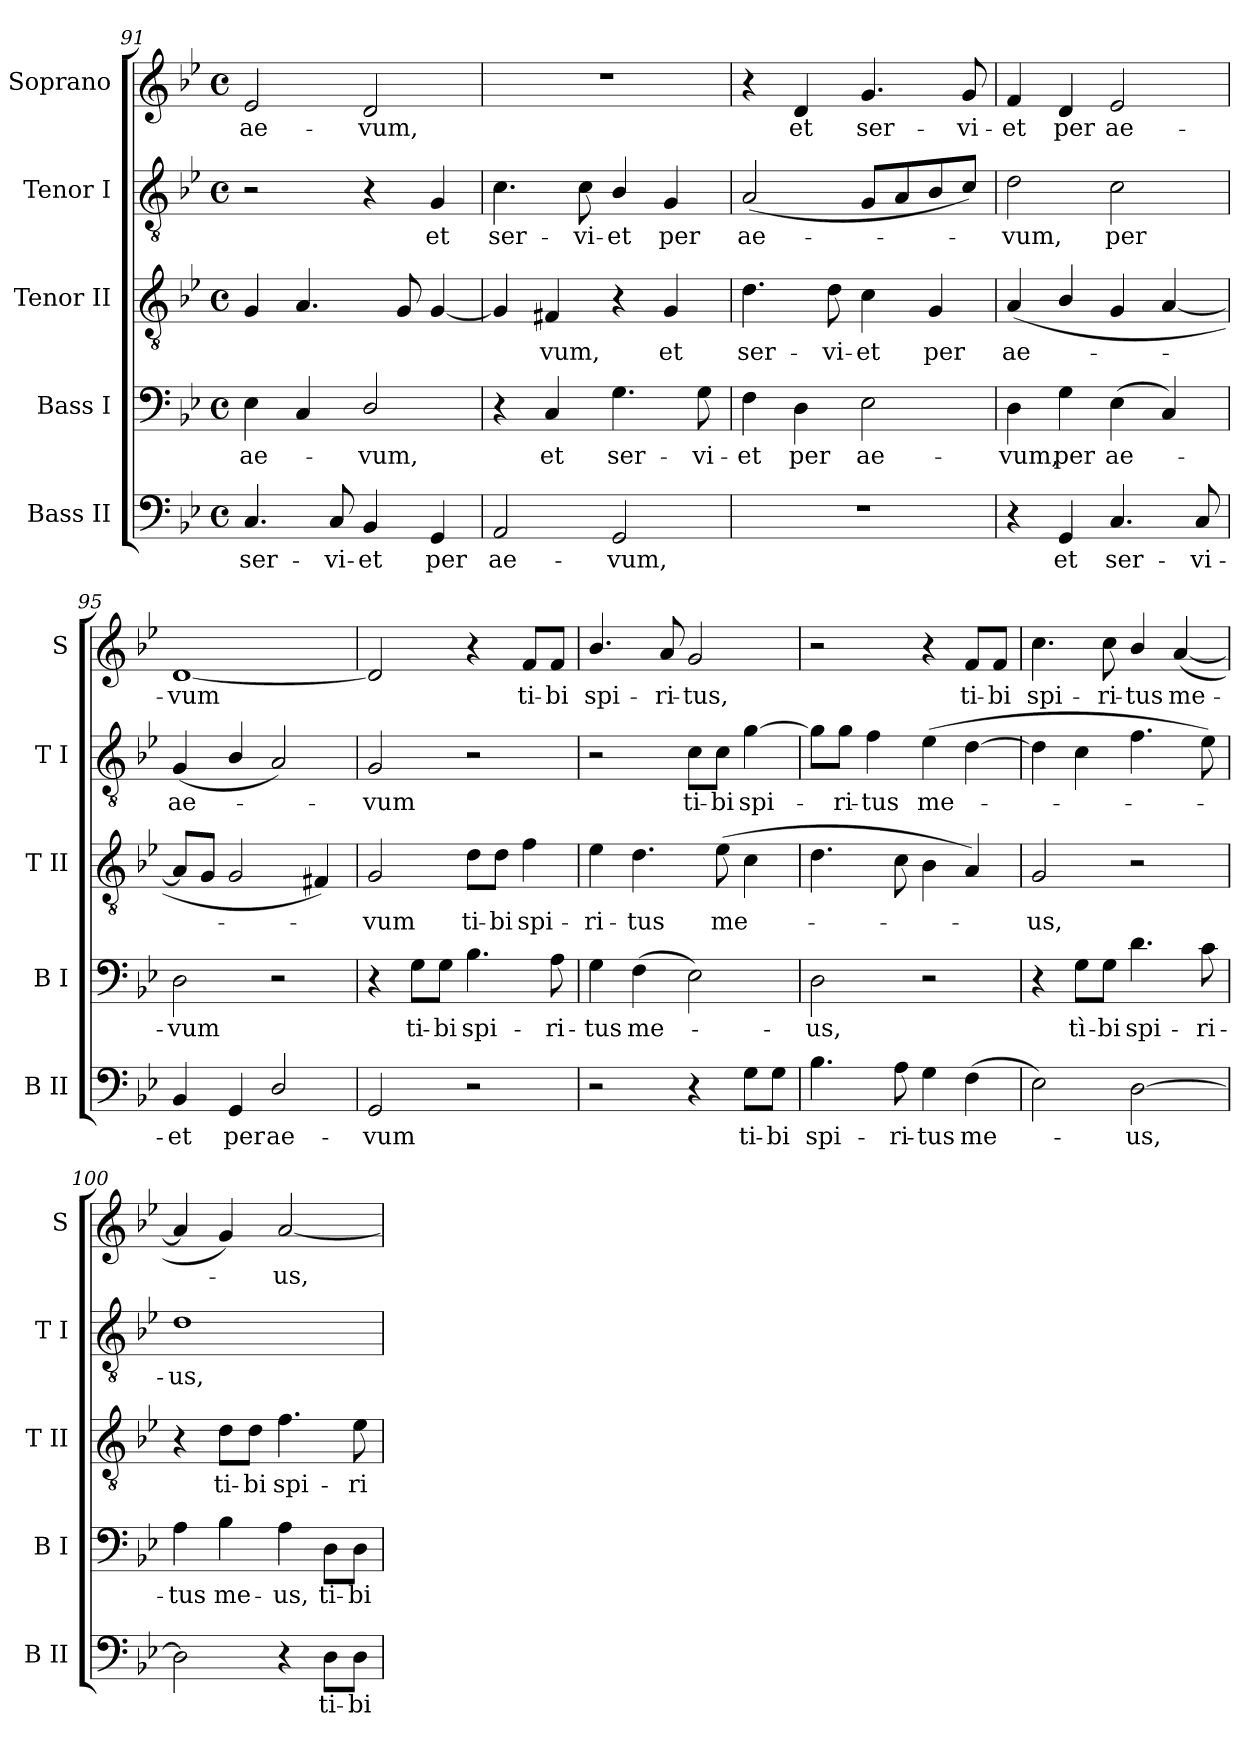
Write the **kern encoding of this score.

**kern	**text	**kern	**text	**kern	**text	**kern	**text	**kern	**text
*part5	*part5	*part4	*part4	*part3	*part3	*part2	*part2	*part1	*part1
*staff5	*staff5	*staff4	*staff4	*staff3	*staff3	*staff2	*staff2	*staff1	*staff1
*I"Bass II	*	*I"Bass I	*	*I"Tenor II	*	*I"Tenor I	*	*I"Soprano	*
*I'B II	*	*I'B I	*	*I'T II	*	*I'T I	*	*I'S	*
*clefF4	*	*clefF4	*	*clefGv2	*	*clefGv2	*	*clefG2	*
*k[b-e-]	*	*k[b-e-]	*	*k[b-e-]	*	*k[b-e-]	*	*k[b-e-]	*
*B-:	*	*B-:	*	*B-:	*	*B-:	*	*B-:	*
*M4/4	*	*M4/4	*	*M4/4	*	*M4/4	*	*M4/4	*
*met(c)	*	*met(c)	*	*met(c)	*	*met(c)	*	*met(c)	*
=91	=91	=91	=91	=91	=91	=91	=91	=91	=91
!	!LO:LY:b	!	!LO:LY:b	!	!	!	!	!	!LO:LY:b
4.C/	ser-	4E-\	ae-	4G/	.	2r	.	2e-/	ae-
.	.	4C/	.	4.A/	.	.	.	.	.
!	!LO:LY:b	!	!	!	!	!	!	!	!
8C/	-vi-	.	.	.	.	.	.	.	.
!	!LO:LY:b	!	!LO:LY:b	!	!	!	!	!	!LO:LY:b
4BB-/	-et	2D/	vum,	.	.	4r	.	2d/	-vum,
.	.	.	.	8G/	.	.	.	.	.
!	!LO:LY:b	!	!	!	!	!	!LO:LY:b	!	!
4GG/	per	.	.	[4G/	.	4G/	et	.	.
=92	=92	=92	=92	=92	=92	=92	=92	=92	=92
!	!LO:LY:b	!	!	!	!	!	!LO:LY:b	!	!
2AA/	ae-	4r	.	4G/]	.	4.c\	ser-	1r	.
!	!	!	!LO:LY:b	!	!LO:LY:b	!	!	!	!
.	.	4C/	et	4F#X/	vum,	.	.	.	.
!	!	!	!	!	!	!	!LO:LY:b	!	!
.	.	.	.	.	.	8c\	-vi-	.	.
!	!LO:LY:b	!	!LO:LY:b	!	!	!	!LO:LY:b	!	!
2GG/	-vum,	4.G\	ser-	4r	.	4B-/	-et	.	.
!	!	!	!	!	!LO:LY:b	!	!LO:LY:b	!	!
.	.	.	.	4G/	et	4G/	per	.	.
!	!	!	!LO:LY:b	!	!	!	!	!	!
.	.	8G\	-vi-	.	.	.	.	.	.
!!LO:LB:g=z
=93	=93	=93	=93	=93	=93	=93	=93	=93	=93
!	!	!	!LO:LY:b	!	!LO:LY:b	!	!LO:LY:b	!	!
1r	.	4F\	-et	4.d\	ser-	(<2A/	ae-	4r	.
!	!	!	!LO:LY:b	!	!	!	!	!	!LO:LY:b
.	.	4D\	per	.	.	.	.	4d/	et
!	!	!	!	!	!LO:LY:b	!	!	!	!
.	.	.	.	8d\	-vi-	.	.	.	.
!	!	!	!LO:LY:b	!	!LO:LY:b	!	!	!	!LO:LY:b
.	.	2E-\	ae-	4c\	-et	8G/L	.	4.g/	ser-
.	.	.	.	.	.	8A/	.	.	.
!	!	!	!	!	!LO:LY:b	!	!	!	!
.	.	.	.	4G/	per	8B-/	.	.	.
!	!	!	!	!	!	!	!	!	!LO:LY:b
.	.	.	.	.	.	8c/J)	.	8g/	-vi-
=94	=94	=94	=94	=94	=94	=94	=94	=94	=94
!	!	!	!LO:LY:b	!	!LO:LY:b	!	!LO:LY:b	!	!LO:LY:b
4r	.	4D\	-vum,	(<4A/	ae-	2d\	vum,	4f/	-et
!	!LO:LY:b	!	!LO:LY:b	!	!	!	!	!	!LO:LY:b
4GG/	et	4G\	per	4B-/	.	.	.	4d/	per
!	!LO:LY:b	!	!LO:LY:b	!	!	!	!LO:LY:b	!	!LO:LY:b
4.C/	ser-	(<4E-\	ae-	4G/	.	2c\	per	2e-/	ae-
.	.	4C/)	.	[4A/	.	.	.	.	.
!	!LO:LY:b	!	!	!	!	!	!	!	!
8C/	-vi-	.	.	.	.	.	.	.	.
=95	=95	=95	=95	=95	=95	=95	=95	=95	=95
!	!LO:LY:b	!	!LO:LY:b	!	!	!	!LO:LY:b	!	!LO:LY:b
4BB-/	-et	2D\	vum	8A/L]	.	(<4G/	ae-	[1d	-vum
.	.	.	.	8G/J	.	.	.	.	.
!	!LO:LY:b	!	!	!	!	!	!	!	!
4GG/	per	.	.	2G/	.	4B-/	.	.	.
!	!LO:LY:b	!	!	!	!	!	!	!	!
2D/	ae-	2r	.	.	.	2A/)	.	.	.
.	.	.	.	4F#X/)	.	.	.	.	.
=96	=96	=96	=96	=96	=96	=96	=96	=96	=96
!	!LO:LY:b	!	!	!	!LO:LY:b	!	!LO:LY:b	!	!
2GG/	-vum	4r	.	2G/	vum	2G/	vum	2d/]	.
!	!	!	!LO:LY:b	!	!	!	!	!	!
.	.	8G\L	ti-	.	.	.	.	.	.
!	!	!	!LO:LY:b	!	!	!	!	!	!
.	.	8G\J	-bi	.	.	.	.	.	.
!	!	!	!LO:LY:b	!	!LO:LY:b	!	!	!	!
2r	.	4.B-\	spi-	8d\L	ti-	2r	.	4r	.
!	!	!	!	!	!LO:LY:b	!	!	!	!
.	.	.	.	8d\J	-bi	.	.	.	.
!	!	!	!	!	!LO:LY:b	!	!	!	!LO:LY:b
.	.	.	.	4f\	spi-	.	.	8f/L	ti-
!	!	!	!LO:LY:b	!	!	!	!	!	!LO:LY:b
.	.	8A\	-ri-	.	.	.	.	8f/J	-bi
=97	=97	=97	=97	=97	=97	=97	=97	=97	=97
!	!	!	!LO:LY:b	!	!LO:LY:b	!	!	!	!LO:LY:b
2r	.	4G\	-tus	4e-\	-ri-	2r	.	4.b-/	spi-
!	!	!	!LO:LY:b	!	!LO:LY:b	!	!	!	!
.	.	(>4F\	me-	4.d\	-tus	.	.	.	.
!	!	!	!	!	!	!	!	!	!LO:LY:b
.	.	.	.	.	.	.	.	8a/	-ri-
!	!	!	!	!	!	!	!LO:LY:b	!	!LO:LY:b
4r	.	2E-\)	.	.	.	8c\L	ti-	2g/	-tus,
!	!	!	!	!	!LO:LY:b	!	!LO:LY:b	!	!
.	.	.	.	(>8e-\	me-	8c\J	-bi	.	.
!	!LO:LY:b	!	!	!	!	!	!LO:LY:b	!	!
8G\L	ti-	.	.	4c\	.	[4g\	spi-	.	.
!	!LO:LY:b	!	!	!	!	!	!	!	!
8G\J	-bi	.	.	.	.	.	.	.	.
!!LO:PB:g=z
=98	=98	=98	=98	=98	=98	=98	=98	=98	=98
!	!LO:LY:b	!	!LO:LY:b	!	!	!	!	!	!
4.B-\	spi-	2D\	us,	4.d\	.	8g\L]	.	2r	.
!	!	!	!	!	!	!	!LO:LY:b	!	!
.	.	.	.	.	.	8g\J	ri-	.	.
!	!	!	!	!	!	!	!LO:LY:b	!	!
.	.	.	.	.	.	4f\	-tus	.	.
!	!LO:LY:b	!	!	!	!	!	!	!	!
8A\	-ri-	.	.	8c\	.	.	.	.	.
!	!LO:LY:b	!	!	!	!	!	!LO:LY:b	!	!
4G\	-tus	2r	.	4B-\	.	(>4e-\	me-	4r	.
!	!LO:LY:b	!	!	!	!	!	!	!	!LO:LY:b
(>4F\	me-	.	.	4A/)	.	[4d\	.	8f/L	ti-
!	!	!	!	!	!	!	!	!	!LO:LY:b
.	.	.	.	.	.	.	.	8f/J	-bi
=99	=99	=99	=99	=99	=99	=99	=99	=99	=99
!	!	!	!	!	!LO:LY:b	!	!	!	!LO:LY:b
2E-\)	.	4r	.	2G/	us,	4d\]	.	4.cc\	spi-
!	!	!	!LO:LY:b	!	!	!	!	!	!
.	.	8G\L	tì-	.	.	4c\	.	.	.
!	!	!	!LO:LY:b	!	!	!	!	!	!LO:LY:b
.	.	8G\J	-bi	.	.	.	.	8cc\	-ri-
!	!LO:LY:b	!	!LO:LY:b	!	!	!	!	!	!LO:LY:b
[2D\	us,	4.d\	spi-	2r	.	4.f\	.	4b-/	-tus
!	!	!	!	!	!	!	!	!	!LO:LY:b
.	.	.	.	.	.	.	.	(<[4a/	me-
!	!	!	!LO:LY:b	!	!	!	!	!	!
.	.	8c\	-ri-	.	.	8e-\)	.	.	.
=100	=100	=100	=100	=100	=100	=100	=100	=100	=100
!	!	!	!LO:LY:b	!	!	!	!LO:LY:b	!	!
2D\]	.	4A\	-tus	4r	.	1d	us,	4a/]	.
!	!	!	!LO:LY:b	!	!LO:LY:b	!	!	!	!
.	.	4B-\	me-	8d\L	ti-	.	.	4g/)	.
!	!	!	!	!	!LO:LY:b	!	!	!	!
.	.	.	.	8d\J	-bi	.	.	.	.
!	!	!	!LO:LY:b	!	!LO:LY:b	!	!	!	!LO:LY:b
4r	.	4A\	-us,	4.f\	spi-	.	.	[2a/	us,
!	!LO:LY:b	!	!LO:LY:b	!	!	!	!	!	!
8D\L	ti-	8D\L	ti-	.	.	.	.	.	.
!	!LO:LY:b	!	!LO:LY:b	!	!LO:LY:b	!	!	!	!
8D\J	-bi	8D\J	-bi	8e-\	-ri-	.	.	.	.
=	=	=	=	=	=	=	=	=	=
*-	*-	*-	*-	*-	*-	*-	*-	*-	*-
